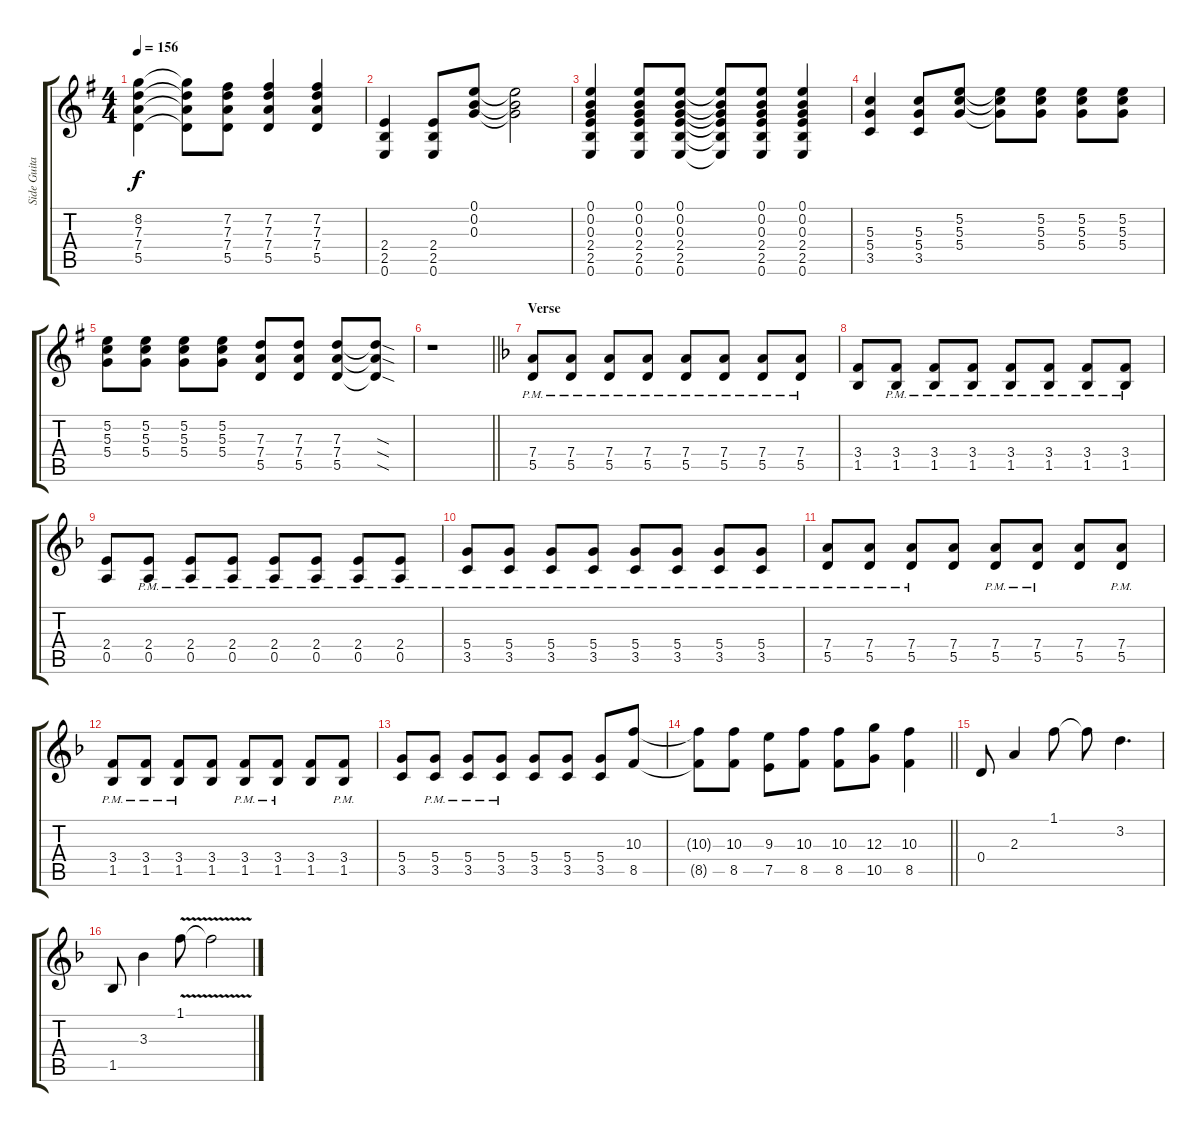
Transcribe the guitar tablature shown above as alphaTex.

\track ("Side Guitar" "Side Guita") {instrument distortionguitar}
\staff {score tabs}
\tuning (E4 B3 G3 D3 A2 E2) {hide}
\ts (4 4)
\tempo 156
\clef g2
\ks g
(8.2 7.3 7.4 5.5).4{dy f} (8.2{t} 7.3{t} 7.4{t} 5.5{t}).8 (7.2 7.3 7.4 5.5).8 (7.2 7.3 7.4 5.5).4 (7.2 7.3 7.4 5.5).4 |
(2.4 2.5 0.6).4 (2.4 2.5 0.6).8 (0.1 0.2 0.3).8 (0.1{t} 0.2{t} 0.3{t}).2 |
(0.1 0.2 0.3 2.4 2.5 0.6).4 (0.1 0.2 0.3 2.4 2.5 0.6).8 (0.1 0.2 0.3 2.4 2.5 0.6).8 (0.1{t} 0.2{t} 0.3{t} 2.4{t} 2.5{t} 0.6{t}).8 (0.1 0.2 0.3 2.4 2.5 0.6).8 (0.1 0.2 0.3 2.4 2.5 0.6).4 |
(5.3 5.4 3.5).4 (5.3 5.4 3.5).8 (5.2 5.3 5.4).8 (5.2{t} 5.3{t} 5.4{t}).8 (5.2 5.3 5.4).8 (5.2 5.3 5.4).8 (5.2 5.3 5.4).8 |
(5.2 5.3 5.4).8 (5.2 5.3 5.4).8 (5.2 5.3 5.4).8 (5.2 5.3 5.4).8 (7.3 7.4 5.5).8 (7.3 7.4 5.5).8 (7.3 7.4 5.5).8 (7.3{sod t} 7.4{sod t} 5.5{sod t}).8 |
\barLineRight lightlight
r.1 |
\section ("" "Verse")
\ks f
(7.4{pm} 5.5{pm}).8 (7.4{pm} 5.5{pm}).8 (7.4{pm} 5.5{pm}).8 (7.4{pm} 5.5{pm}).8 (7.4{pm} 5.5{pm}).8 (7.4{pm} 5.5{pm}).8 (7.4{pm} 5.5{pm}).8 (7.4{pm} 5.5{pm}).8 |
(3.4 1.5).8 (3.4{pm} 1.5{pm}).8 (3.4{pm} 1.5{pm}).8 (3.4{pm} 1.5{pm}).8 (3.4{pm} 1.5{pm}).8 (3.4{pm} 1.5{pm}).8 (3.4{pm} 1.5{pm}).8 (3.4{pm} 1.5{pm}).8 |
(2.4 0.5).8 (2.4{pm} 0.5{pm}).8 (2.4{pm} 0.5{pm}).8 (2.4{pm} 0.5{pm}).8 (2.4{pm} 0.5{pm}).8 (2.4{pm} 0.5{pm}).8 (2.4{pm} 0.5{pm}).8 (2.4{pm} 0.5{pm}).8 |
(5.4{pm} 3.5{pm}).8 (5.4{pm} 3.5{pm}).8 (5.4{pm} 3.5{pm}).8 (5.4{pm} 3.5{pm}).8 (5.4{pm} 3.5{pm}).8 (5.4{pm} 3.5{pm}).8 (5.4{pm} 3.5{pm}).8 (5.4{pm} 3.5{pm}).8 |
(7.4{pm} 5.5{pm}).8 (7.4{pm} 5.5{pm}).8 (7.4{pm} 5.5{pm}).8 (7.4 5.5).8 (7.4{pm} 5.5{pm}).8 (7.4{pm} 5.5{pm}).8 (7.4 5.5).8 (7.4{pm} 5.5{pm}).8 |
(3.4{pm} 1.5{pm}).8 (3.4{pm} 1.5{pm}).8 (3.4{pm} 1.5{pm}).8 (3.4 1.5).8 (3.4{pm} 1.5{pm}).8 (3.4{pm} 1.5{pm}).8 (3.4 1.5).8 (3.4{pm} 1.5{pm}).8 |
(5.4 3.5).8 (5.4{pm} 3.5{pm}).8 (5.4{pm} 3.5{pm}).8 (5.4{pm} 3.5{pm}).8 (5.4 3.5).8 (5.4 3.5).8 (5.4 3.5).8 (10.3 8.5).8 |
\barLineRight lightlight
(10.3{t} 8.5{t}).8 (10.3 8.5).8 (9.3 7.5).8 (10.3 8.5).8 (10.3 8.5).8 (12.3 10.5).8 (10.3 8.5).4 |
0.4.8 2.3.4 1.1.8 1.1{t}.8 3.2.4{d} |
1.5.8 3.3.4 1.1{v}.8 1.1{t}.2
